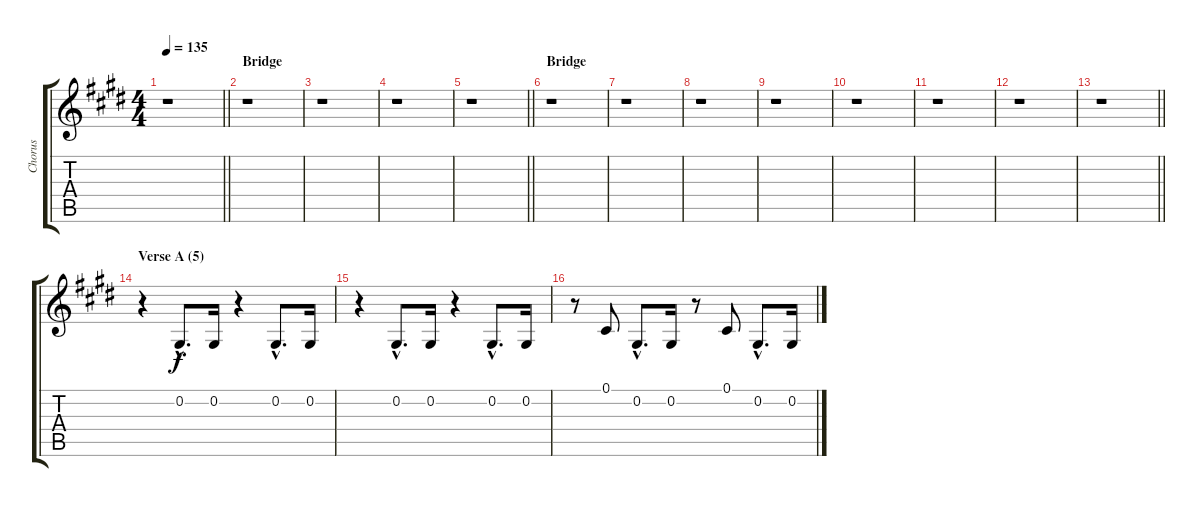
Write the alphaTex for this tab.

\track ("Chorus" "Chorus") {instrument sopranosax}
\staff {score tabs}
\tuning (Db4 Ab3 E3 B2 Gb2 Db2) {hide}
\ts (4 4)
\tempo 135
\clef g2
\barLineRight lightlight
\ks c#minor
r.1{dy f} |
\section ("" "Bridge")
r.1 |
r.1 |
r.1 |
\barLineRight lightlight
r.1 |
\section ("" "Bridge")
r.1 |
r.1 |
r.1 |
r.1 |
r.1 |
r.1 |
r.1 |
\barLineRight lightlight
r.1 |
\section ("" "Verse A (5)")
r.4 0.2{hac}.8{d} 0.2.16 r.4 0.2{hac}.8{d} 0.2.16 |
r.4 0.2{hac}.8{d} 0.2.16 r.4 0.2{hac}.8{d} 0.2.16 |
r.8 0.1.8 0.2{hac}.8{d} 0.2.16 r.8 0.1.8 0.2{hac}.8{d} 0.2.16
